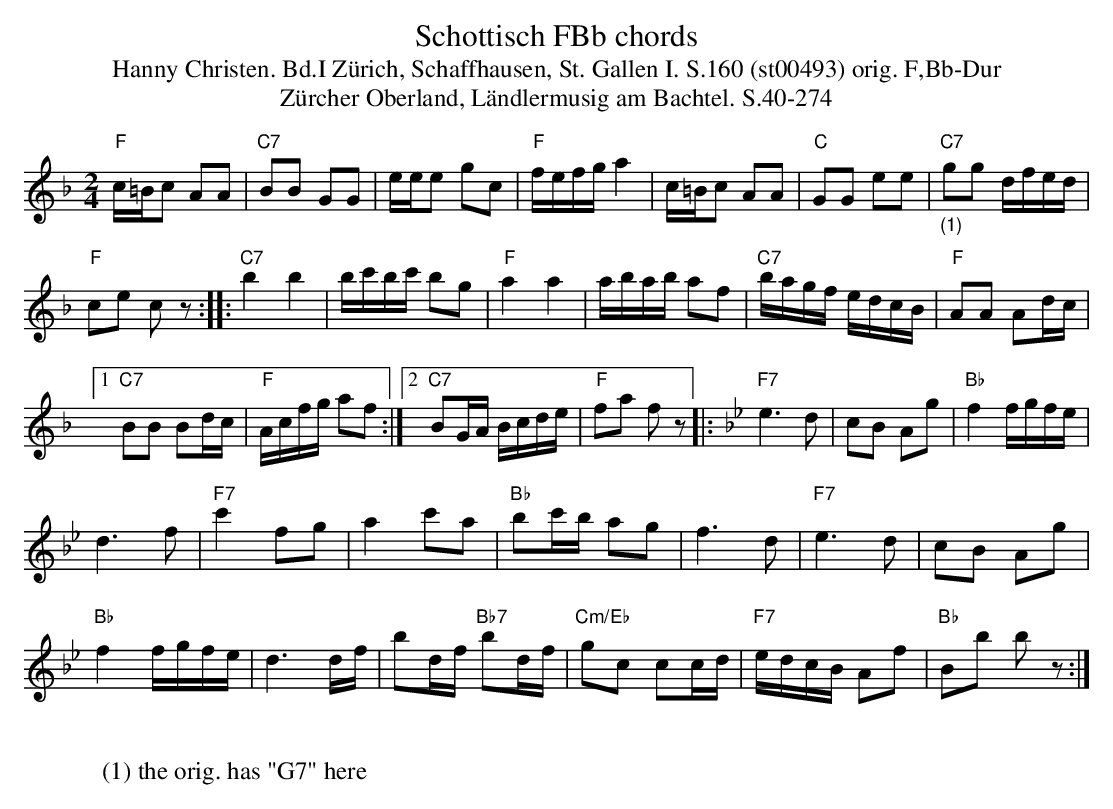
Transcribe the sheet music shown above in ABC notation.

X:1
T: Schottisch FBb chords
T:Hanny Christen. Bd.I Zürich, Schaffhausen, St. Gallen I. S.160 (st00493) orig. F,Bb-Dur
T: Z\"urcher Oberland, L\"andlermusig am Bachtel. S.40-274
M:2/4
L:1/16
K:F %%MIDI gchordon
"F"c=Bc2 A2A2 | "C7"B2B2 G2G2 | eee2 g2c2 | "F"fefg a4 | c=Bc2 A2A2 | "C"G2G2 e2e2 | "C7""_(1)"g2g2 dfed |
"F"c2e2 c2z2 :: "C7"b4b4 | bc'bc' b2g2 | "F"a4a4 | abab a2f2 | "C7"bagf edcB | "F"A2A2 A2dc |1
"C7"B2B2 B2dc | "F"Acfg a2f2 :|2 "C7"B2GA Bcde | "F"f2a2 f2z2 |: [K:Bb] "F7"e6d2 | c2B2 A2g2 | "Bb"f4 fgfe |
d6f2 | "F7"c'4 f2g2 | a4 c'2a2 | "Bb"b2c'b a2g2 | f6d2 | "F7"e6d2 | c2B2 A2g2 |
"Bb"f4 fgfe | d6df | b2df "Bb7"b2df | "Cm/Eb"g2c2 c2cd | "F7"edcB A2f2 | "Bb"B2b2 b2z2 :|
W:
W: (1) the orig. has "G7" here
